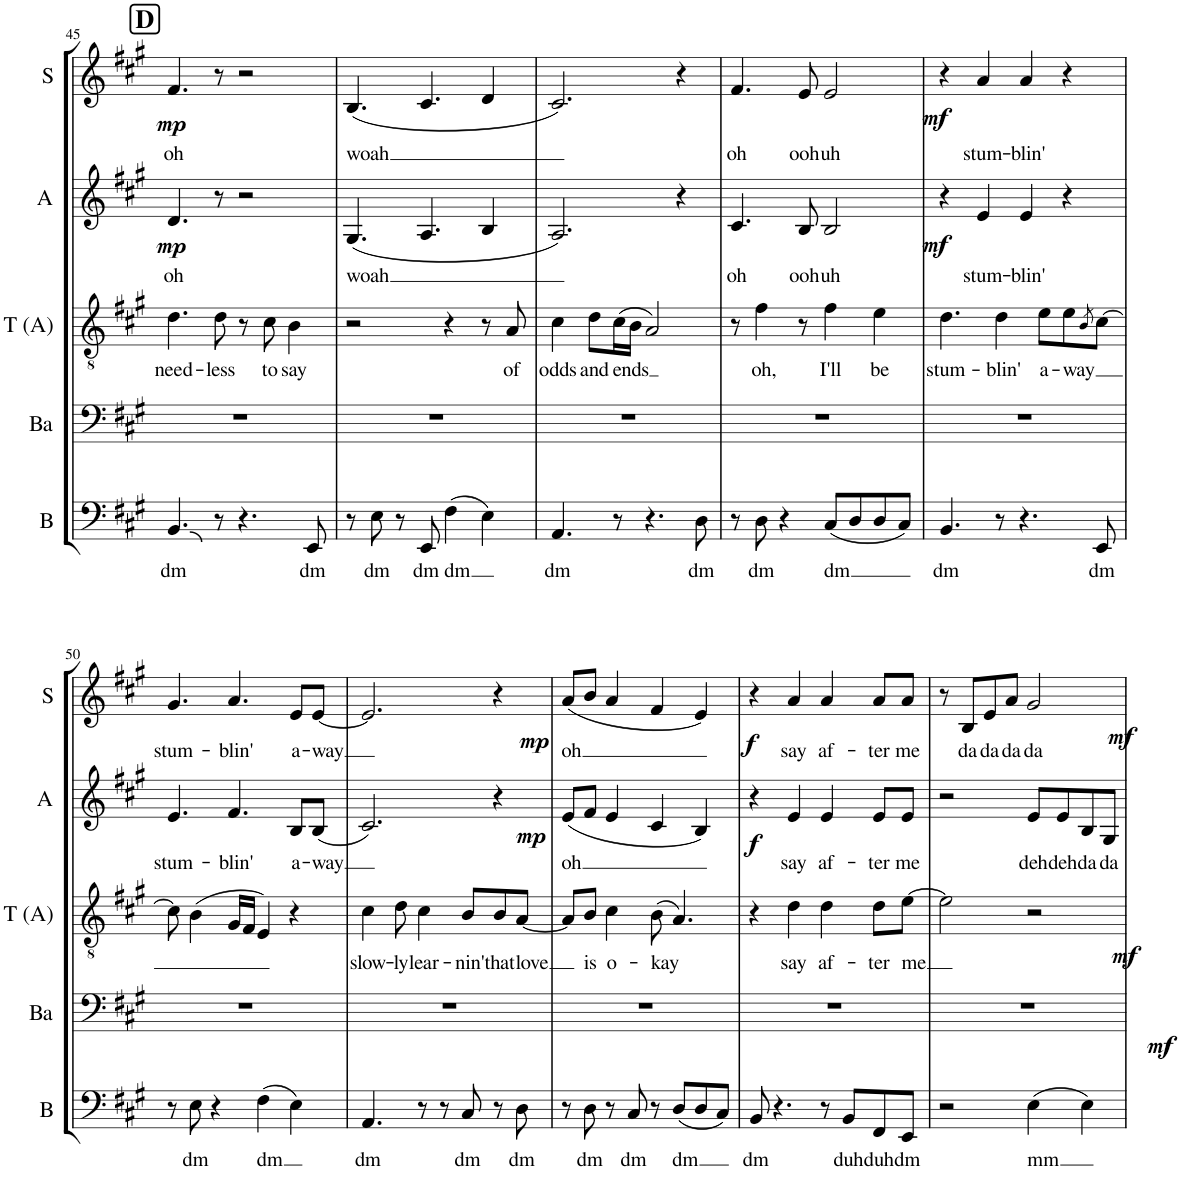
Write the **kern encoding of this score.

**kern	**text	**kern	**dynam	**kern	**text	**dynam	**kern	**text	**dynam	**kern	**text	**dynam
*part5	*part5	*part4	*part4	*part3	*part3	*part3	*part2	*part2	*part2	*part1	*part1	*part1
*staff5	*staff5	*staff4	*staff4	*staff3	*staff3	*staff3	*staff2	*staff2	*staff2	*staff1	*staff1	*staff1
*I"Bas	*	*I"Bariton	*	*I"Tenor (Alt)	*	*	*I"Alt	*	*	*I"Sopraan	*	*
*I'B	*	*I'Ba	*	*I'T (A)	*	*	*I'A	*	*	*I'S	*	*
!!LO:PB:g=z
*clefF4	*	*clefF4	*	*clefGv2	*	*	*clefG2	*	*	*clefG2	*	*
*k[f#c#g#]	*	*k[f#c#g#]	*	*k[f#c#g#]	*	*	*k[f#c#g#]	*	*	*k[f#c#g#]	*	*
*M4/4	*	*M4/4	*	*M4/4	*	*	*M4/4	*	*	*M4/4	*	*
!!LO:REH:place=s1:a:B:cj:fs=14:t=D
=45	=45	=45	=45	=45	=45	=45	=45	=45	=45	=45	=45	=45
!	!LO:LY:b	!	!	!	!LO:LY:b	!	!	!LO:LY:b	!LO:DY:b	!	!LO:LY:b	!LO:DY:b
4.BB/	dm	1r	.	4.d\	need-	.	4.d/	oh	mp	4.f#/	oh	mp
!	!	!	!	!	!LO:LY:b	!	!	!	!	!	!	!
8r	.	.	.	8d\	-less	.	8r	.	.	8r	.	.
4.r	.	.	.	8r	.	.	2r	.	.	2r	.	.
!	!	!	!	!	!LO:LY:b	!	!	!	!	!	!	!
.	.	.	.	8c#\	to	.	.	.	.	.	.	.
!	!	!	!	!	!LO:LY:b	!	!	!	!	!	!	!
.	.	.	.	4B\	say	.	.	.	.	.	.	.
!	!LO:LY:b	!	!	!	!	!	!	!	!	!	!	!
8EE/	dm	.	.	.	.	.	.	.	.	.	.	.
=46	=46	=46	=46	=46	=46	=46	=46	=46	=46	=46	=46	=46
!	!	!	!	!	!	!	!	!LO:LY:b	!	!	!LO:LY:b	!
8r	.	1r	.	2r	.	.	(4.G#/	woah	.	(4.B/	woah	.
!	!LO:LY:b	!	!	!	!	!	!	!	!	!	!	!
8E\	dm	.	.	.	.	.	.	.	.	.	.	.
8r	.	.	.	.	.	.	.	.	.	.	.	.
!	!LO:LY:b	!	!	!	!	!	!	!	!	!	!	!
8EE/	dm	.	.	.	.	.	4.A/	.	.	4.c#/	.	.
!	!LO:LY:b	!	!	!	!	!	!	!	!	!	!	!
(4F#\	dm	.	.	4r	.	.	.	.	.	.	.	.
4E\)	.	.	.	8r	.	.	4B/	.	.	4d/	.	.
!	!	!	!	!	!LO:LY:b	!	!	!	!	!	!	!
.	.	.	.	8A/	of	.	.	.	.	.	.	.
=47	=47	=47	=47	=47	=47	=47	=47	=47	=47	=47	=47	=47
!	!LO:LY:b	!	!	!	!LO:LY:b	!	!	!	!	!	!	!
4.AA/	dm	1r	.	4c#\	odds	.	2.A/)	.	.	2.c#/)	.	.
!	!	!	!	!	!LO:LY:b	!	!	!	!	!	!	!
.	.	.	.	8d\L	and	.	.	.	.	.	.	.
!	!	!	!	!	!LO:LY:b	!	!	!	!	!	!	!
8r	.	.	.	(16c#\L	ends	.	.	.	.	.	.	.
.	.	.	.	16B\JJ	.	.	.	.	.	.	.	.
4.r	.	.	.	2A/)	.	.	.	.	.	.	.	.
.	.	.	.	.	.	.	4r	.	.	4r	.	.
!	!LO:LY:b	!	!	!	!	!	!	!	!	!	!	!
8D\	dm	.	.	.	.	.	.	.	.	.	.	.
=48	=48	=48	=48	=48	=48	=48	=48	=48	=48	=48	=48	=48
!	!	!	!	!	!	!	!	!LO:LY:b	!	!	!LO:LY:b	!
8r	.	1r	.	8r	.	.	4.c#/	oh	.	4.f#/	oh	.
!	!LO:LY:b	!	!	!	!LO:LY:b	!	!	!	!	!	!	!
8D\	dm	.	.	4f#\	oh,	.	.	.	.	.	.	.
4r	.	.	.	.	.	.	.	.	.	.	.	.
!	!	!	!	!	!	!	!	!LO:LY:b	!	!	!LO:LY:b	!
.	.	.	.	8r	.	.	8B/	ooh	.	8e/	ooh	.
!	!LO:LY:b	!	!	!	!LO:LY:b	!	!	!LO:LY:b	!	!	!LO:LY:b	!
(8C#/L	dm	.	.	4f#\	I'll	.	2B/	uh	.	2e/	uh	.
8D/	.	.	.	.	.	.	.	.	.	.	.	.
!	!	!	!	!	!LO:LY:b	!	!	!	!	!	!	!
8D/	.	.	.	4e\	be	.	.	.	.	.	.	.
8C#/J)	.	.	.	.	.	.	.	.	.	.	.	.
=49	=49	=49	=49	=49	=49	=49	=49	=49	=49	=49	=49	=49
!	!LO:LY:b	!	!	!	!LO:LY:b	!	!	!	!	!	!	!
4.BB/	dm	1r	.	4.d\	stum-	.	4r	.	.	4r	.	.
!	!	!	!	!	!	!	!	!LO:LY:b	!LO:DY:b	!	!LO:LY:b	!LO:DY:b
.	.	.	.	.	.	.	4e/	stum-	mf	4a/	stum-	mf
!	!	!	!	!	!LO:LY:b	!	!	!	!	!	!	!
8r	.	.	.	4d\	-blin'	.	.	.	.	.	.	.
!	!	!	!	!	!	!	!	!LO:LY:b	!	!	!LO:LY:b	!
4.r	.	.	.	.	.	.	4e/	-blin'	.	4a/	-blin'	.
!	!	!	!	!	!LO:LY:b	!	!	!	!	!	!	!
.	.	.	.	8e\L	a-	.	.	.	.	.	.	.
!	!	!	!	!	!LO:LY:b	!	!	!	!	!	!	!
.	.	.	.	8e\	-way	.	4r	.	.	4r	.	.
.	.	.	.	8qB/	.	.	.	.	.	.	.	.
!	!LO:LY:b	!	!	!	!	!	!	!	!	!	!	!
8EE/	dm	.	.	[8c#\J	.	.	.	.	.	.	.	.
!!LO:LB:g=z
=50	=50	=50	=50	=50	=50	=50	=50	=50	=50	=50	=50	=50
!	!	!	!	!	!	!	!	!LO:LY:b	!	!	!LO:LY:b	!
8r	.	1r	.	8c#\]	.	.	4.e/	stum-	.	4.g#/	stum-	.
!	!LO:LY:b	!	!	!	!	!	!	!	!	!	!	!
8E\	dm	.	.	(4B\	.	.	.	.	.	.	.	.
4r	.	.	.	.	.	.	.	.	.	.	.	.
!	!	!	!	!	!	!	!	!LO:LY:b	!	!	!LO:LY:b	!
.	.	.	.	16G#/LL	.	.	4.f#/	-blin'	.	4.a/	-blin'	.
.	.	.	.	16F#/JJ	.	.	.	.	.	.	.	.
!	!LO:LY:b	!	!	!	!	!	!	!	!	!	!	!
(4F#\	dm	.	.	4E/)	.	.	.	.	.	.	.	.
!	!	!	!	!	!	!	!	!LO:LY:b	!	!	!LO:LY:b	!
4E\)	.	.	.	4r	.	.	8B/L	a-	.	8e/L	a-	.
!	!	!	!	!	!	!	!	!LO:LY:b	!	!	!LO:LY:b	!
.	.	.	.	.	.	.	(8B/J	-way	.	[8e/J	-way	.
=51	=51	=51	=51	=51	=51	=51	=51	=51	=51	=51	=51	=51
!	!LO:LY:b	!	!	!	!LO:LY:b	!	!	!	!	!	!	!
4.AA/	dm	1r	.	4c#\	slow-	.	2.c#/)	.	.	2.e/]	.	.
!	!	!	!	!	!LO:LY:b	!	!	!	!	!	!	!
.	.	.	.	8d\	-ly	.	.	.	.	.	.	.
!	!	!	!	!	!LO:LY:b	!	!	!	!	!	!	!
8r	.	.	.	4c#\	lear-	.	.	.	.	.	.	.
8r	.	.	.	.	.	.	.	.	.	.	.	.
!	!LO:LY:b	!	!	!	!LO:LY:b	!	!	!	!	!	!	!
8C#/	dm	.	.	8B/L	-nin'	.	.	.	.	.	.	.
!	!	!	!	!	!LO:LY:b	!	!	!	!	!	!	!
8r	.	.	.	8B/	that	.	4r	.	.	4r	.	.
!	!LO:LY:b	!	!	!	!LO:LY:b	!	!	!	!	!	!	!
8D\	dm	.	.	[8A/J	love	.	.	.	.	.	.	.
=52	=52	=52	=52	=52	=52	=52	=52	=52	=52	=52	=52	=52
!	!	!	!	!	!	!	!	!LO:LY:b	!LO:DY:b	!	!LO:LY:b	!LO:DY:b
8r	.	1r	.	8A/L]	.	.	(8e/L	oh	mp	(8a/L	oh	mp
!	!LO:LY:b	!	!	!	!LO:LY:b	!	!	!	!	!	!	!
8D\	dm	.	.	8B/J	is	.	8f#/J	.	.	8b/J	.	.
!	!	!	!	!	!LO:LY:b	!	!	!	!	!	!	!
8r	.	.	.	4c#\	o-	.	4e/	.	.	4a/	.	.
!	!LO:LY:b	!	!	!	!	!	!	!	!	!	!	!
8C#/	dm	.	.	.	.	.	.	.	.	.	.	.
!	!	!	!	!	!LO:LY:b	!	!	!	!	!	!	!
8r	.	.	.	(8B\	-kay	.	4c#/	.	.	4f#/	.	.
!	!LO:LY:b	!	!	!	!	!	!	!	!	!	!	!
(8D/L	dm	.	.	4.A/)	.	.	.	.	.	.	.	.
8D/	.	.	.	.	.	.	4B/)	.	.	4e/)	.	.
8C#/J)	.	.	.	.	.	.	.	.	.	.	.	.
=53	=53	=53	=53	=53	=53	=53	=53	=53	=53	=53	=53	=53
!	!LO:LY:b	!	!	!	!	!	!	!	!	!	!	!
8BB/	dm	1r	.	4r	.	.	4r	.	.	4r	.	.
4.r	.	.	.	.	.	.	.	.	.	.	.	.
!	!	!	!	!	!LO:LY:b	!	!	!LO:LY:b	!LO:DY:b	!	!LO:LY:b	!LO:DY:b
.	.	.	.	4d\	say	.	4e/	say	f	4a/	say	f
!	!	!	!	!	!LO:LY:b	!	!	!LO:LY:b	!	!	!LO:LY:b	!
8r	.	.	.	4d\	af-	.	4e/	af-	.	4a/	af-	.
!	!LO:LY:b	!	!	!	!	!	!	!	!	!	!	!
8BB/L	duh	.	.	.	.	.	.	.	.	.	.	.
!	!LO:LY:b	!	!	!	!LO:LY:b	!	!	!LO:LY:b	!	!	!LO:LY:b	!
8FF#/	duh	.	.	8d\L	-ter	.	8e/L	-ter	.	8a/L	-ter	.
!	!LO:LY:b	!	!	!	!LO:LY:b	!	!	!LO:LY:b	!	!	!LO:LY:b	!
8EE/J	dm	.	.	[8e\J	me	.	8e/J	me	.	8a/J	me	.
=54	=54	=54	=54	=54	=54	=54	=54	=54	=54	=54	=54	=54
!	!	!	!LO:DY:b	!	!	!	!	!	!	!	!	!
2r	.	1r	mf	2e\]	.	.	2r	.	.	8r	.	.
!	!	!	!	!	!	!	!	!	!	!	!LO:LY:b	!
.	.	.	.	.	.	.	.	.	.	8B/L	da	.
!	!	!	!	!	!	!	!	!	!	!	!LO:LY:b	!
.	.	.	.	.	.	.	.	.	.	8e/	da	.
!	!	!	!	!	!	!	!	!	!	!	!LO:LY:b	!
.	.	.	.	.	.	.	.	.	.	8a/J	da	.
!	!LO:LY:b	!	!	!	!	!LO:DY:b	!	!LO:LY:b	!	!	!LO:LY:b	!LO:DY:b
(4E\	mm	.	.	2r	.	mf	8e/L	deh	.	2g#/	da	mf
!	!	!	!	!	!	!	!	!LO:LY:b	!	!	!	!
.	.	.	.	.	.	.	8e/	deh	.	.	.	.
!	!	!	!	!	!	!	!	!LO:LY:b	!	!	!	!
4E\)	.	.	.	.	.	.	8B/	da	.	.	.	.
!	!	!	!	!	!	!	!	!LO:LY:b	!	!	!	!
.	.	.	.	.	.	.	8G#/J	da	.	.	.	.
=	=	=	=	=	=	=	=	=	=	=	=	=
*-	*-	*-	*-	*-	*-	*-	*-	*-	*-	*-	*-	*-
